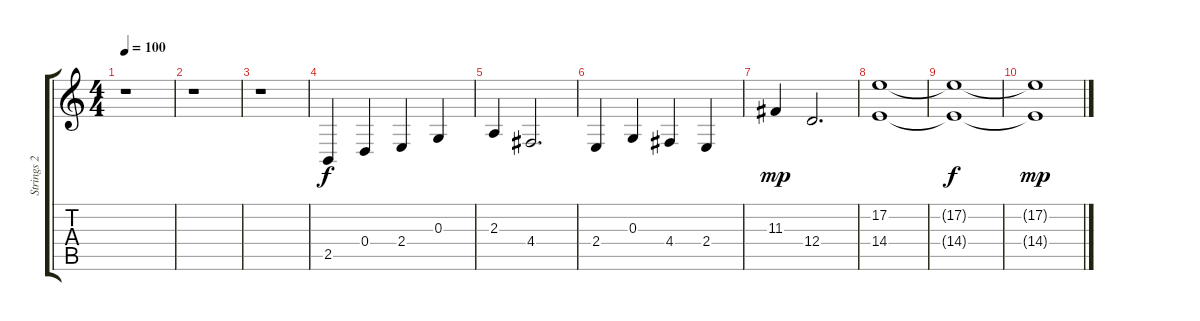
\track ("Strings 2" "Strings 2") {instrument stringensemble1}
\staff {score tabs}
\tuning (E4 B3 G3 D3 A2 E2) {hide}
\ts (4 4)
\tempo 100
\clef g2
\ks c
r.1{dy f} |
r.1 |
r.1 |
2.5.4 0.4.4 2.4.4 0.3.4 |
2.3.4 4.4.2{d} |
2.4.4 0.3.4 4.4.4 2.4.4 |
11.3.4{dy mp} 12.4.2{d} |
(17.2 14.4).1 |
(17.2{t} 14.4{t}).1{dy f} |
(17.2{t} 14.4{t}).1{dy mp}
